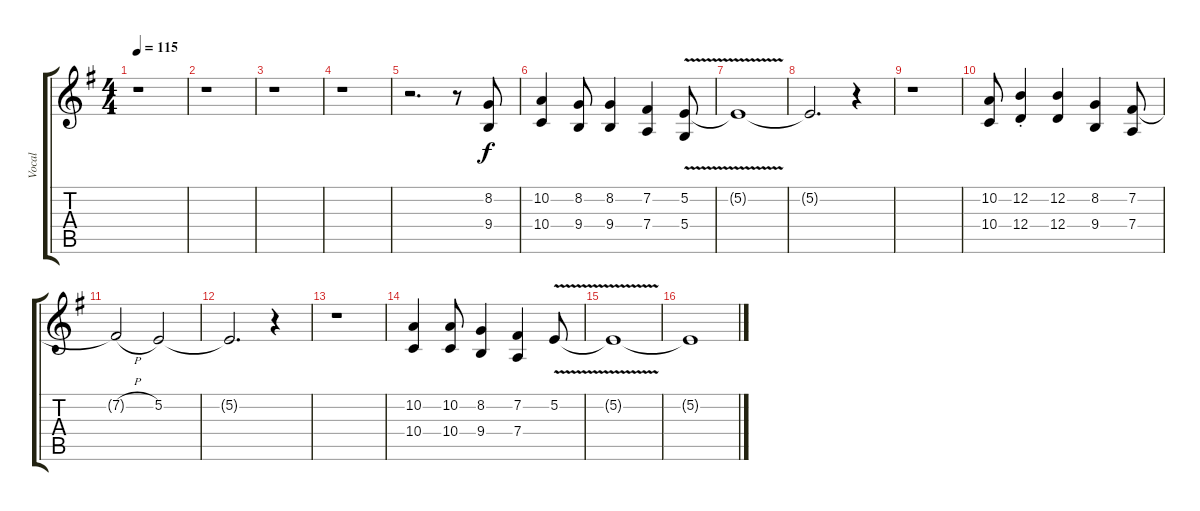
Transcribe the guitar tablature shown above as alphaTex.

\track ("Vocal" "Vocal") {instrument lead6voice}
\staff {score tabs}
\tuning (E4 B3 G3 D3 A2 E2) {hide}
\ts (4 4)
\tempo 115
\clef g2
\ks eminor
r.1{dy f} |
r.1 |
r.1 |
r.1 |
r.2{d} r.8 (8.2 9.4).8 |
(10.2 10.4).4 (8.2 9.4).8 (8.2 9.4).4 (7.2 7.4).4 (5.2{v} 5.4).8 |
5.2{t}.1 |
5.2{t}.2{d} r.4 |
r.1 |
(10.2 10.4).8 (12.2{st} 12.4{st}).4 (12.2 12.4).4 (8.2 9.4).4 (7.2 7.4).8 |
7.2{h t}.2 5.2.2 |
5.2{t}.2{d} r.4 |
r.1 |
(10.2 10.4).4 (10.2 10.4).8 (8.2 9.4).4 (7.2 7.4).4 5.2{v}.8 |
5.2{t}.1 |
5.2{t}.1
